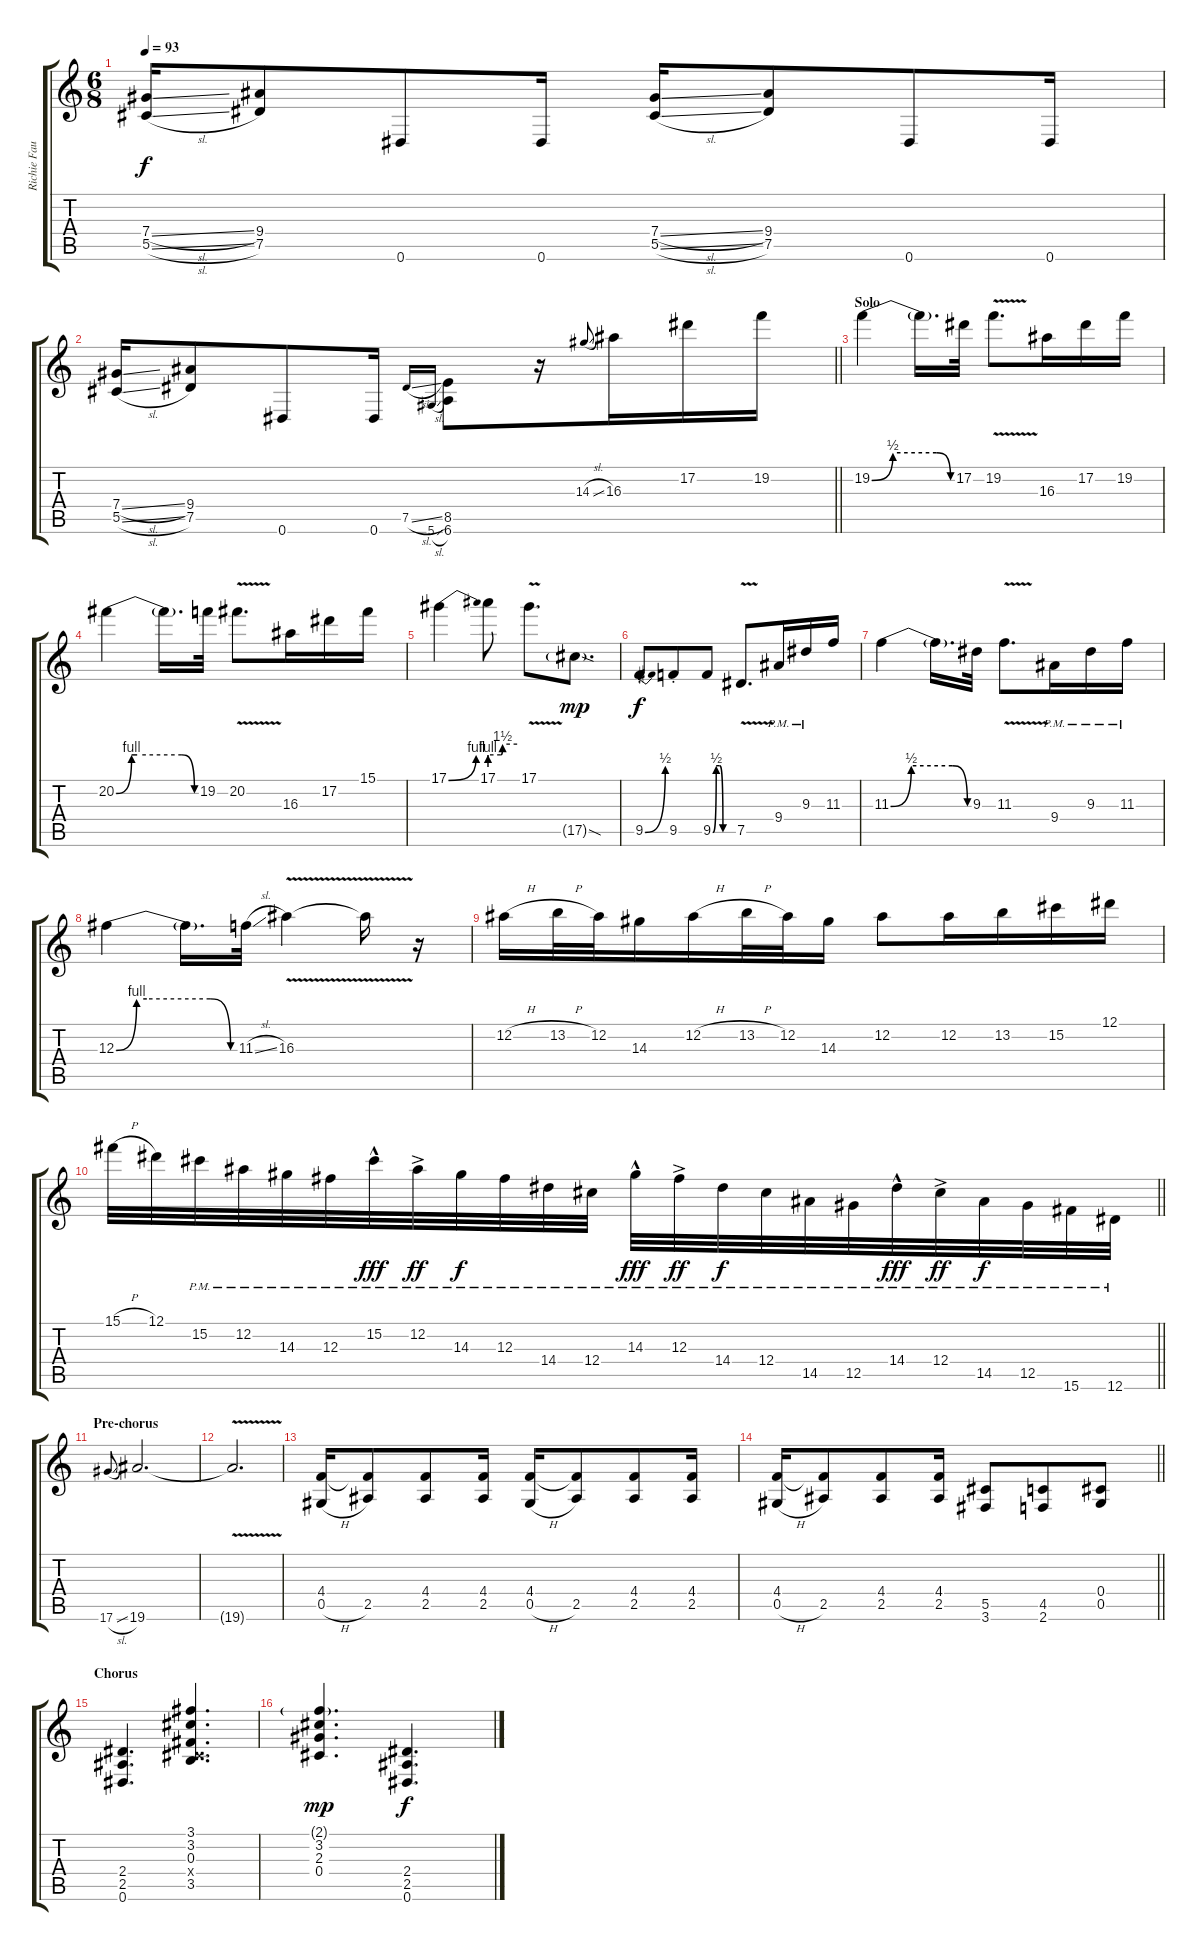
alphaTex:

\track ("Richie Faulkner" "Richie Fau") {instrument distortionguitar}
\staff {score tabs}
\tuning (Eb4 Bb3 Gb3 Db3 Ab2 Eb2) {hide}
\ts (6 8)
\tempo 93
\clef g2
\ks c
(7.4{sl} 5.5{sl}).16{dy f} (9.4 7.5).8 0.6.8 0.6.16 (7.4{sl} 5.5{sl}).16 (9.4 7.5).8 0.6.8 0.6.16 |
\barLineRight lightlight
(7.4{sl} 5.5{sl}).16 (9.4 7.5).8 0.6.8 0.6.16 7.5{sl}.16{gr onbeat} 5.6{sl}.16{gr onbeat} (8.5 6.6).8 r.16 14.3{sl}.8{gr onbeat} 16.3.16{instrument distortionguitar} 17.2.16 19.2.16 |
\section ("" "Solo")
19.2{be (custom 0 0 15 2 46 2 56 0 60 0)}.4 19.2{t}.16{d} 17.2.32 19.2{v}.8{d} 16.3.16 17.2.16 19.2.16 |
20.2{be (custom 0 0 11 4 15 4 47 4 56 0 60 0)}.4 20.2{t}.16{d} 19.2.32 20.2{v}.8{d} 16.3.16 17.2.16 15.1.16 |
17.1{be (bend 0 0 60 4)}.4 17.1{be (custom 0 4 24 4 28 6 60 6)}.8 17.1{v}.8{d} 17.5{sod g}.8{d dy mp} |
9.5{be (bend 0 0 60 2) st}.8{dy f} 9.5{st}.8 9.5{be (custom 0 0 10 2 20 2 30 0 60 0)}.8 7.5{v}.8{d} 9.4{pm}.16 9.3{pm}.16 11.3.16 |
11.3{be (custom 0 0 15 2 45 2 56 0 60 0)}.4 11.3{t}.16{d} 9.3.32 11.3{v}.8{d} 9.4{pm}.16 9.3{pm}.16 11.3{pm}.16 |
12.3{be (custom 0 0 10 4 15 4 46 4 56 0 60 0)}.4 12.3{t}.16{d} 11.3{sl}.32 16.3{v}.4 16.3{t}.16 r.16 |
12.2{h}.16 13.2{h}.32 12.2.32 14.3.16 12.2{h}.16 13.2{h}.32 12.2.32 14.3.16 12.2.8 12.2.16 13.2.16 15.2.16 12.1.16 |
\barLineRight lightlight
15.1{h}.32 12.1.32 15.2{pm}.32 12.2{pm}.32 14.3{pm}.32 12.3{pm}.32 15.2{hac pm}.32{dy fff} 12.2{ac pm}.32{dy ff} 14.3{pm}.32{dy f} 12.3{pm}.32 14.4{pm}.32 12.4{pm}.32 14.3{hac pm}.32{dy fff} 12.3{ac pm}.32{dy ff} 14.4{pm}.32{dy f} 12.4{pm}.32 14.5{pm}.32 12.5{pm}.32 14.4{hac pm}.32{dy fff} 12.4{ac pm}.32{dy ff} 14.5{pm}.32{dy f} 12.5{pm}.32 15.6{pm}.32 12.6{pm}.32 |
\section ("" "Pre-chorus")
17.6{sl}.8{gr onbeat} 19.6.2{d} |
19.6{v t}.2{d} |
(4.4 0.5{h}).16{instrument distortionguitar} (4.4{t} 2.5).8 (4.4 2.5).8 (4.4 2.5).16 (4.4 0.5{h}).16 (4.4{t} 2.5).8 (4.4 2.5).8 (4.4 2.5).16 |
\barLineRight lightlight
(4.4 0.5{h}).16 (4.4{t} 2.5).8 (4.4 2.5).8 (4.4 2.5).16 (5.5 3.6).8 (4.5 2.6).8 (0.4 0.5).8 |
\section ("" "Chorus")
(2.4 2.5 0.6).4{d} (3.1 3.2 0.3 0.4{x} 3.5).4{d} |
(2.1{g} 3.2 2.3 0.4).4{d dy mp} (2.4 2.5 0.6).4{d dy f}
